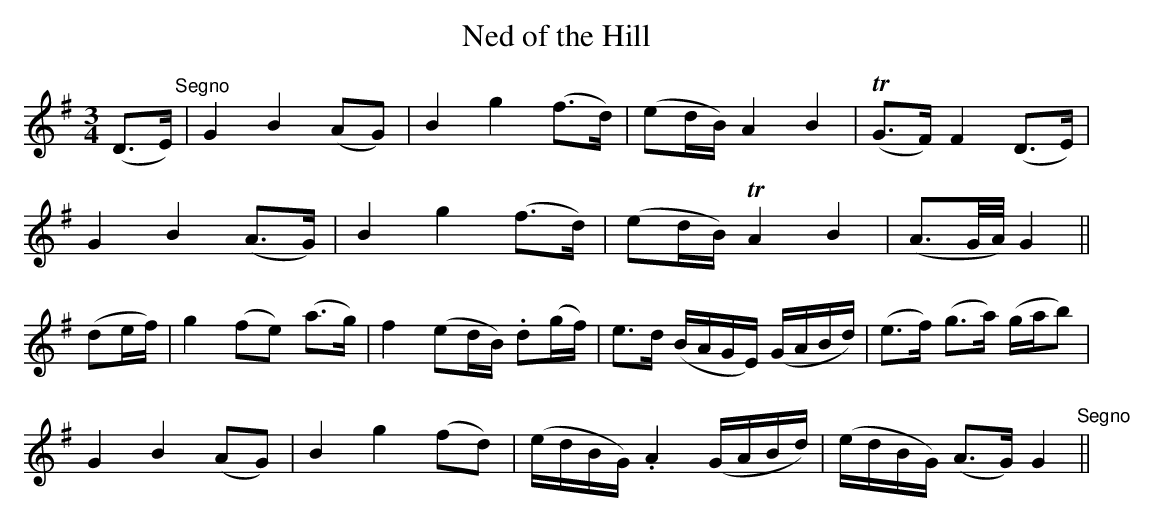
X:1
T: Ned of the Hill
M: 3/4
L: 1/8
K: G
(D>E)"Segno"|G2 B2 (AG)|B2 g2 (f>d)|(ed/B/) A2 B2|T(G>F) F2 (D>E)|
G2 B2 (A>G)|B2 g2 (f>d)|(ed/B/) TA2 B2|(A3/2G/4A/4)G2||
(de/f/)|g2 (fe) (a>g)|f2 (ed/B/) .d(g/f/)|e>d (B/A/G/E/) (G/A/B/d/)|(e>f) (g>a) (g/a/b)|
G2 B2 (AG)|B2 g2 (fd)|(e/d/B/G/) .A2 (G/A/B/d/)|(e/d/B/G/) (A>G) G2"Segno"||
